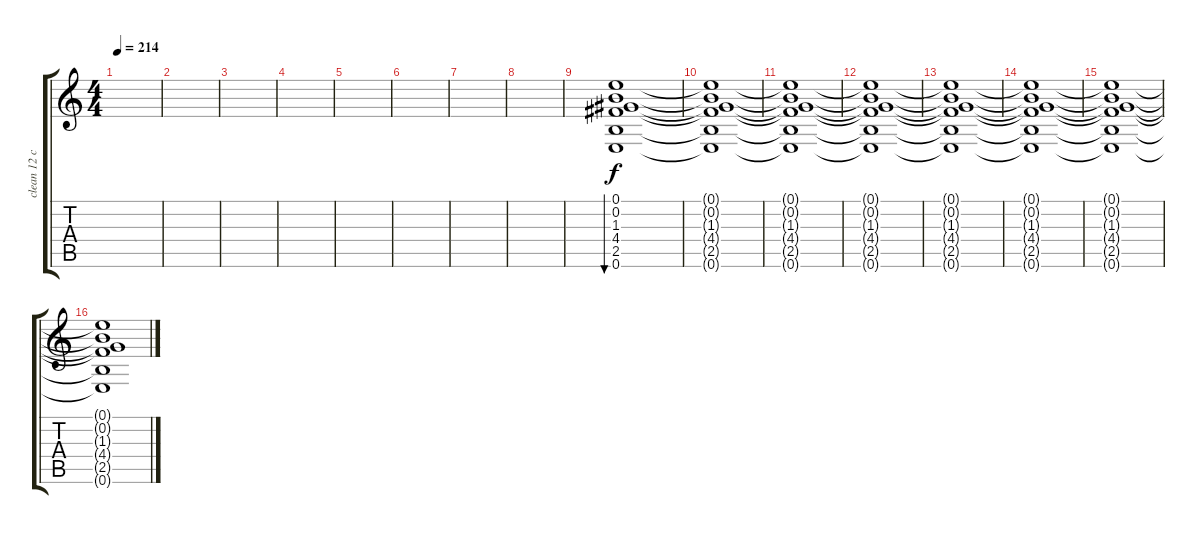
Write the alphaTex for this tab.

\track ("clean 12 cordes" "clean 12 c") {instrument electricguitarclean}
\staff {score tabs}
\tuning (E4 B3 G3 D3 A2 E2) {hide}
\ts (4 4)
\tempo 214
\clef g2
\ks c
|
|
|
|
|
|
|
|
(0.1 0.2 1.3 4.4 2.5 0.6).1{bu 480} |
(0.1{t} 0.2{t} 1.3{t} 4.4{t} 2.5{t} 0.6{t}).1 |
(0.1{t} 0.2{t} 1.3{t} 4.4{t} 2.5{t} 0.6{t}).1 |
(0.1{t} 0.2{t} 1.3{t} 4.4{t} 2.5{t} 0.6{t}).1 |
(0.1{t} 0.2{t} 1.3{t} 4.4{t} 2.5{t} 0.6{t}).1 |
(0.1{t} 0.2{t} 1.3{t} 4.4{t} 2.5{t} 0.6{t}).1 |
(0.1{t} 0.2{t} 1.3{t} 4.4{t} 2.5{t} 0.6{t}).1 |
(0.1{t} 0.2{t} 1.3{t} 4.4{t} 2.5{t} 0.6{t}).1
